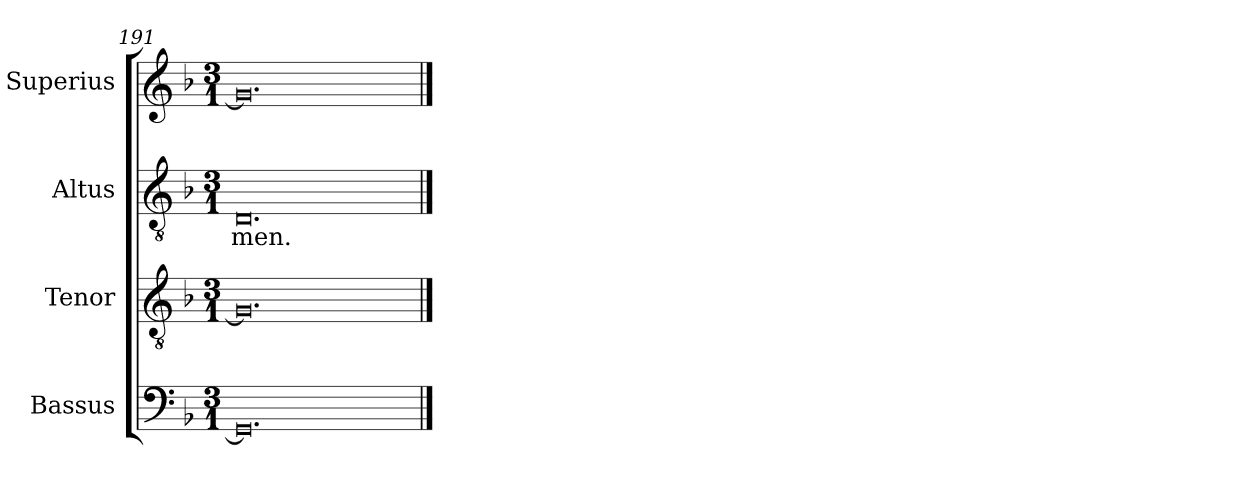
**kern	**kern	**kern	**text	**kern
*part4	*part3	*part2	*part2	*part1
*staff4	*staff3	*staff2	*staff2	*staff1
*I"Bassus	*I"Tenor	*I"Altus	*	*I"Superius
*I'B	*I'T	*I'A	*	*I'S
*clefF4	*clefGv2	*clefGv2	*	*clefG2
*k[b-]	*k[b-]	*k[b-]	*	*k[b-]
*M3/1	*M3/1	*M3/1	*	*M3/1
=191	=191	=191	=191	=191
0.GG]	0.G]	0.D	-men.	0.g]
==	==	==	==	==
*-	*-	*-	*-	*-
